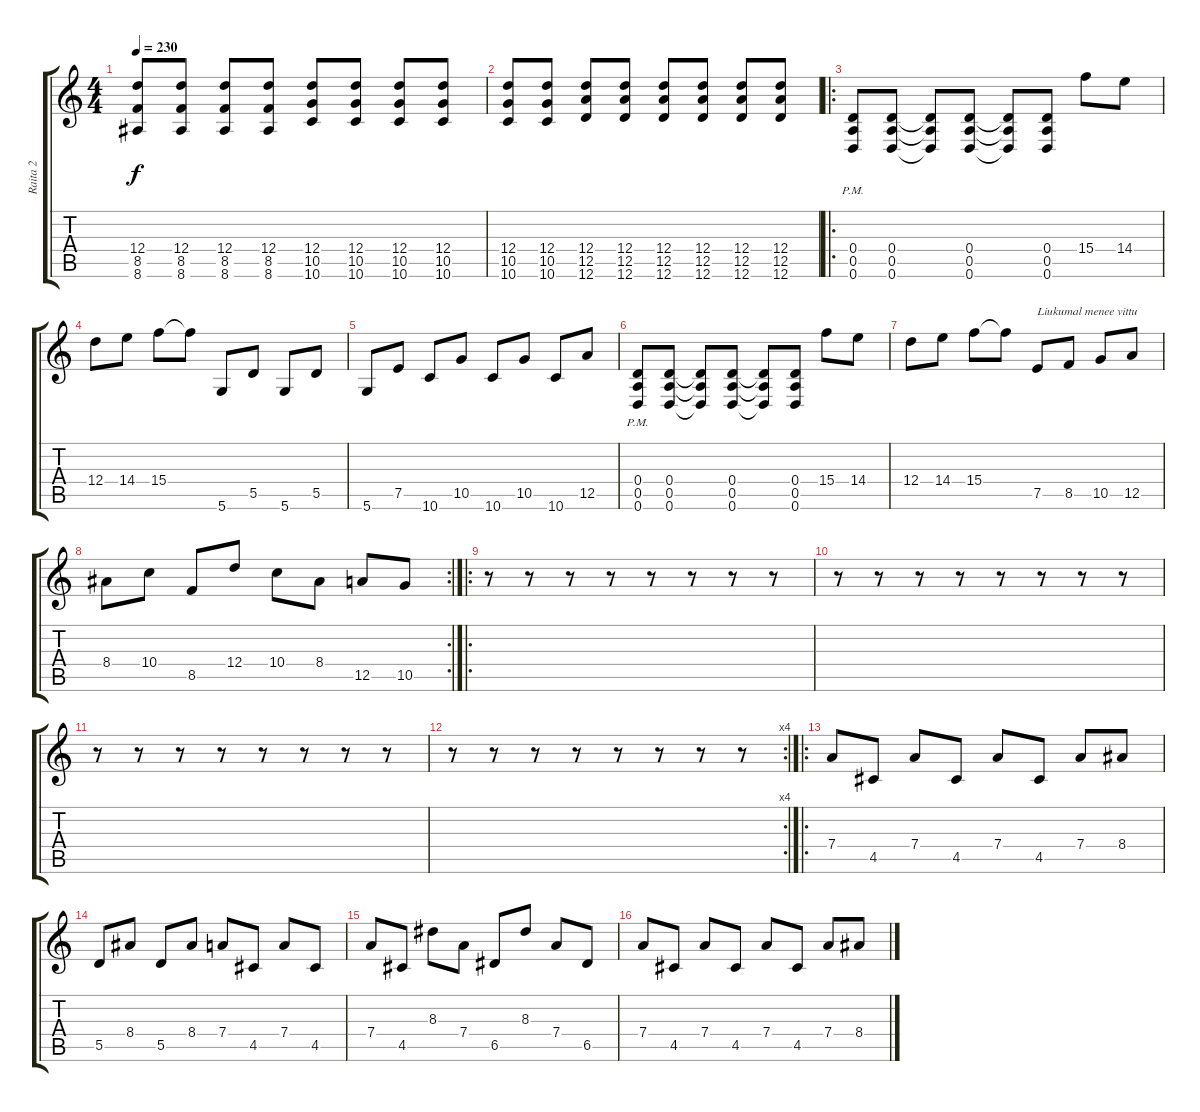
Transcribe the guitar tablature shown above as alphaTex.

\track ("Raita 2" "Raita 2") {instrument distortionguitar}
\staff {score tabs}
\tuning (E4 B3 G3 D3 A2 D2) {hide}
\ts (4 4)
\tempo 230
\clef g2
\ks c
(12.4 8.5 8.6).8{dy f} (12.4 8.5 8.6).8 (12.4 8.5 8.6).8 (12.4 8.5 8.6).8 (12.4 10.5 10.6).8 (12.4 10.5 10.6).8 (12.4 10.5 10.6).8 (12.4 10.5 10.6).8 |
(12.4 10.5 10.6).8 (12.4 10.5 10.6).8 (12.4 12.5 12.6).8 (12.4 12.5 12.6).8 (12.4 12.5 12.6).8 (12.4 12.5 12.6).8 (12.4 12.5 12.6).8 (12.4 12.5 12.6).8 |
\ro
(0.4 0.5 0.6{pm}).8 (0.4 0.5 0.6).8 (0.4{t} 0.5{t} 0.6{t}).8 (0.4 0.5 0.6).8 (0.4{t} 0.5{t} 0.6{t}).8 (0.4 0.5 0.6).8 15.4.8 14.4.8 |
12.4.8 14.4.8 15.4.8 15.4{t}.8 5.6.8 5.5.8 5.6.8 5.5.8 |
5.6.8 7.5.8 10.6.8 10.5.8 10.6.8 10.5.8 10.6.8 12.5.8 |
(0.4 0.5 0.6{pm}).8 (0.4 0.5 0.6).8 (0.4{t} 0.5{t} 0.6{t}).8 (0.4 0.5 0.6).8 (0.4{t} 0.5{t} 0.6{t}).8 (0.4 0.5 0.6).8 15.4.8 14.4.8 |
12.4.8 14.4.8 15.4.8 15.4{t}.8 7.5.8{txt "Liukumal menee vittu"} 8.5.8 10.5.8 12.5.8 |
\rc 2
8.4.8 10.4.8 8.5.8 12.4.8 10.4.8 8.4.8 12.5.8 10.5.8 |
\ro
r.8 r.8 r.8 r.8 r.8 r.8 r.8 r.8 |
r.8 r.8 r.8 r.8 r.8 r.8 r.8 r.8 |
r.8 r.8 r.8 r.8 r.8 r.8 r.8 r.8 |
\rc 4
r.8 r.8 r.8 r.8 r.8 r.8 r.8 r.8 |
\ro
7.4.8 4.5.8 7.4.8 4.5.8 7.4.8 4.5.8 7.4.8 8.4.8 |
5.5.8 8.4.8 5.5.8 8.4.8 7.4.8 4.5.8 7.4.8 4.5.8 |
7.4.8 4.5.8 8.3.8 7.4.8 6.5.8 8.3.8 7.4.8 6.5.8 |
7.4.8 4.5.8 7.4.8 4.5.8 7.4.8 4.5.8 7.4.8 8.4.8
